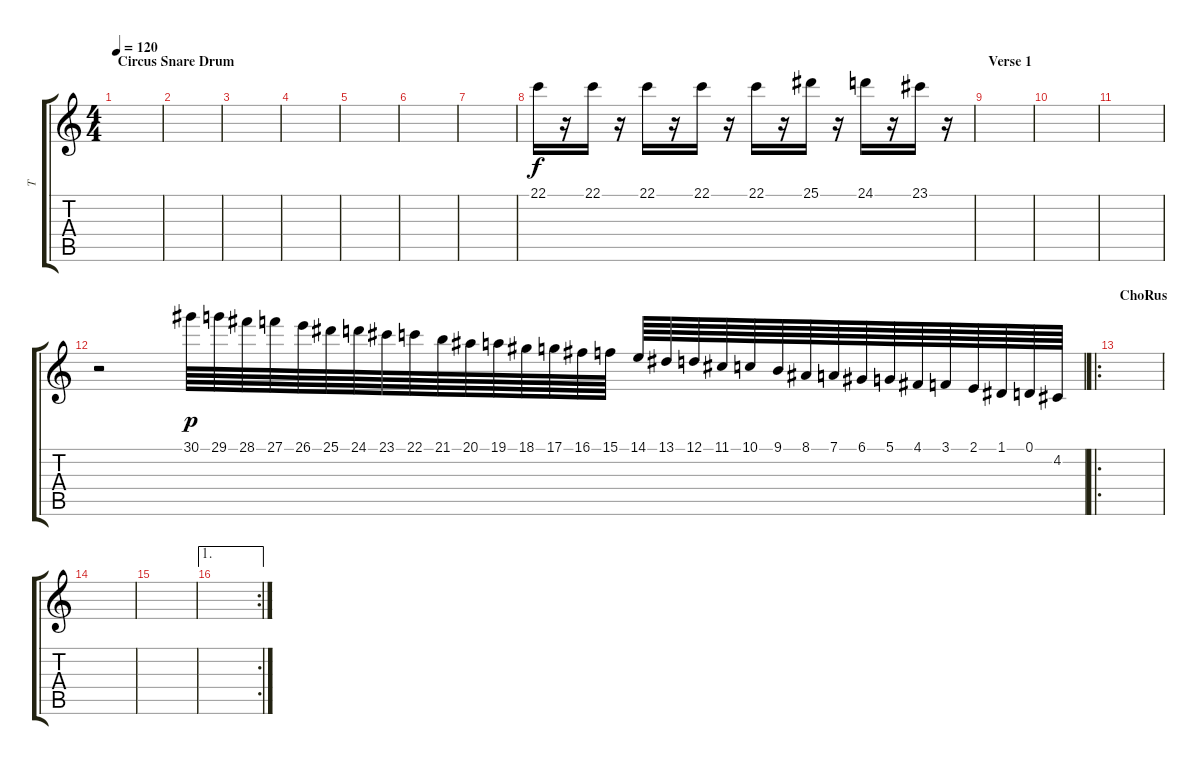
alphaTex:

\track ("T" "T") {instrument musicbox}
\staff {score tabs}
\tuning (D4 A3 F3 C3 G2 C2) {hide}
\ts (4 4)
\section ("" "Circus Snare Drum")
\tempo 120
\clef g2
\ks c
|
|
|
|
|
|
|
22.1.16{volume 9 balance 0} r.16 22.1.16{volume 16 balance 16} r.16 22.1.16{volume 9 balance 0} r.16 22.1.16{volume 16 balance 16} r.16 22.1.16{volume 9 balance 0} r.16 25.1.16{volume 16 balance 16} r.16 24.1.16{volume 9 balance 0} r.16 23.1.16{volume 16 balance 16} r.16 |
\section ("" "Verse 1")
|
|
|
r.2 30.1.64{dy p volume 5 balance 0} 29.1.64 28.1.64{volume 12 balance 16} 27.1.64 26.1.64{volume 6 balance 0} 25.1.64 24.1.64{volume 16 balance 16} 23.1.64 22.1.64{volume 6 balance 0} 21.1.64 20.1.64{volume 16 balance 16} 19.1.64 18.1.64{volume 9 balance 0} 17.1.64 16.1.64{volume 16 balance 16} 15.1.64 14.1.64{volume 7 balance 0} 13.1.64 12.1.64{volume 16 balance 16} 11.1.64 10.1.64{volume 8 balance 0} 9.1.64 8.1.64{volume 16 balance 16} 7.1.64 6.1.64{volume 9 balance 0} 5.1.64 4.1.64{volume 16 balance 16} 3.1.64 2.1.64 1.1.64 0.1.64 4.2.64{balance 8} |
\ro
\section ("" "ChoRus")
|
|
|
\ae 1
\rc 2
